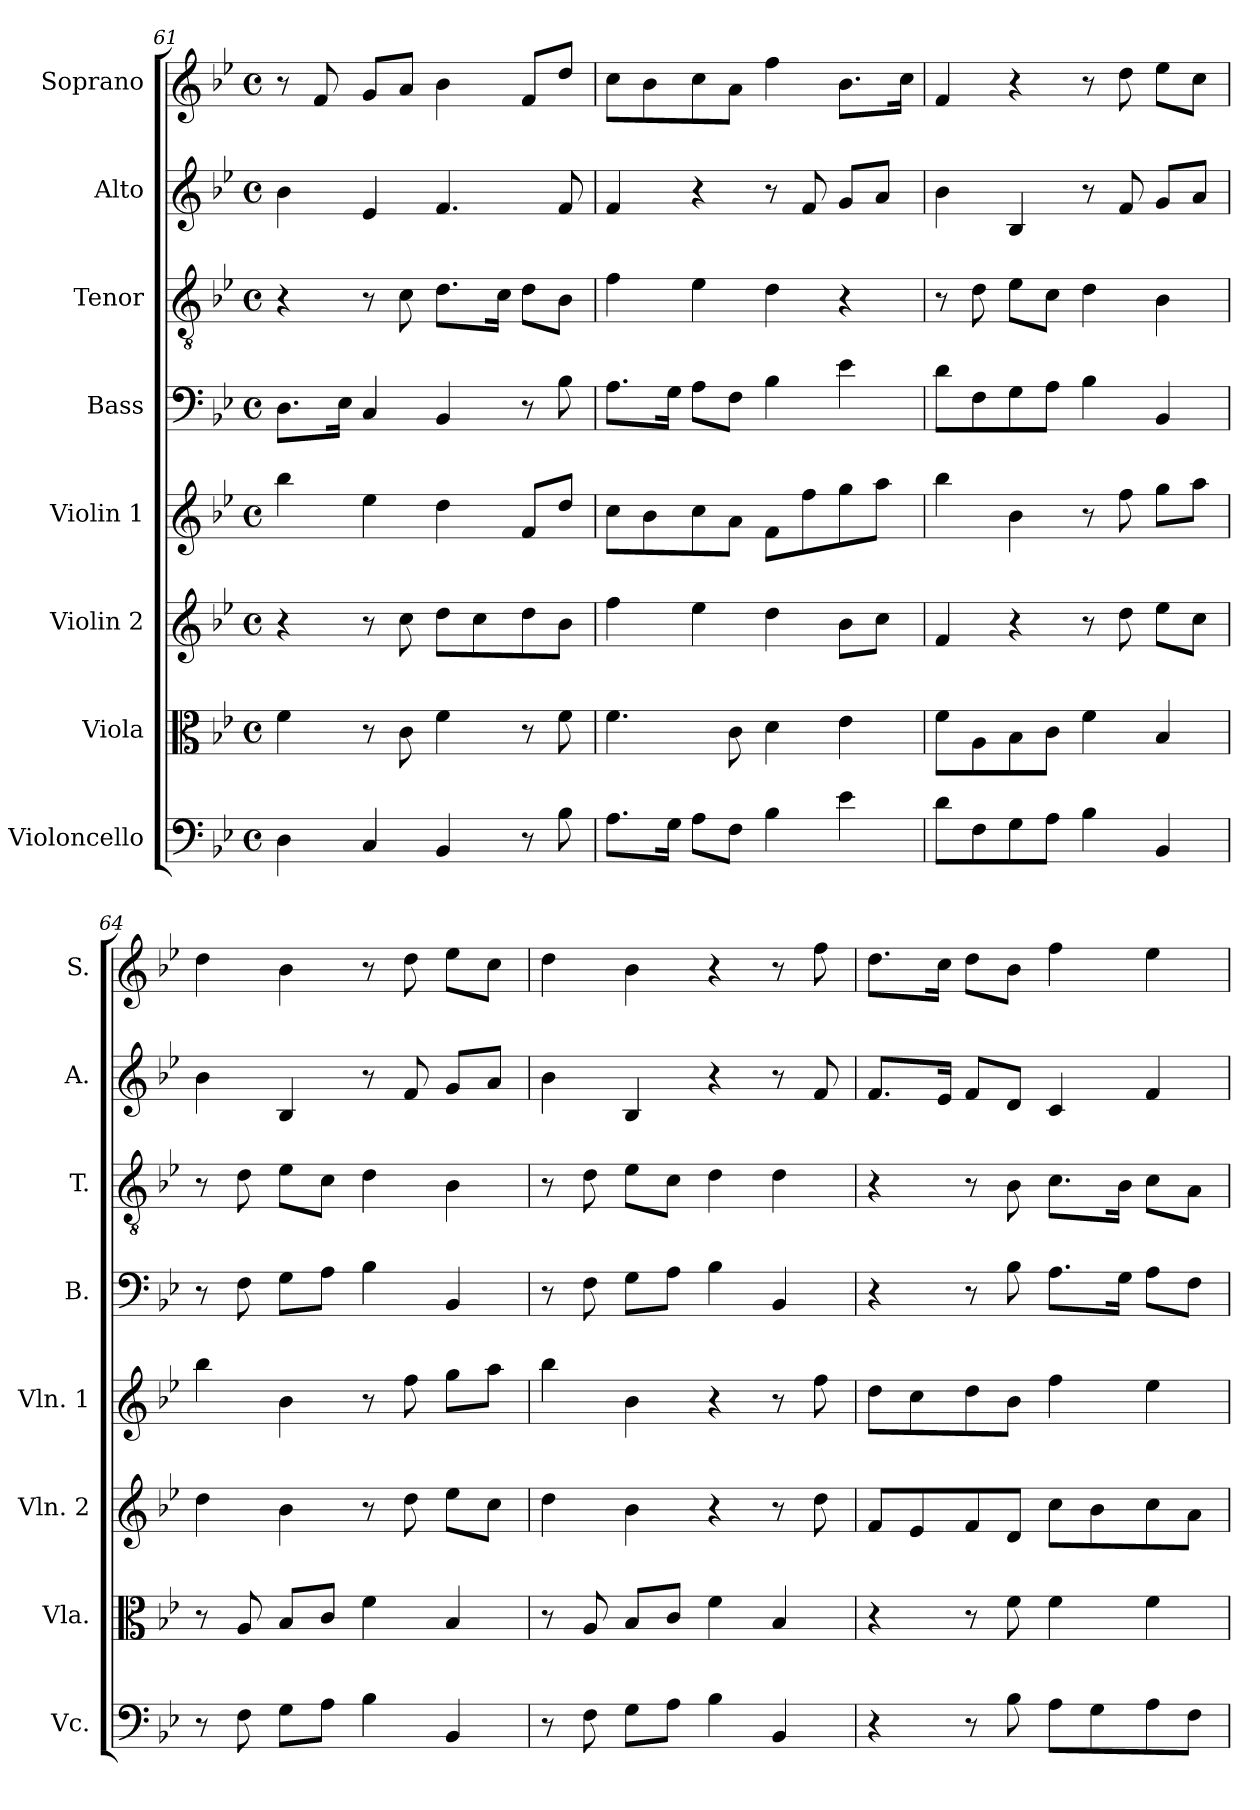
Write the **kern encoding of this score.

**kern	**kern	**kern	**kern	**kern	**kern	**kern	**kern
*part8	*part7	*part6	*part5	*part4	*part3	*part2	*part1
*staff8	*staff7	*staff6	*staff5	*staff4	*staff3	*staff2	*staff1
*I"Violoncello	*I"Viola	*I"Violin 2	*I"Violin 1	*I"Bass	*I"Tenor	*I"Alto	*I"Soprano
*I'Vc.	*I'Vla.	*I'Vln. 2	*I'Vln. 1	*I'B.	*I'T.	*I'A.	*I'S.
!!LO:PB:g=z
*clefF4	*clefC3	*clefG2	*clefG2	*clefF4	*clefGv2	*clefG2	*clefG2
*	*	*	*	*	*ITrd7c12	*	*
*k[b-e-]	*k[b-e-]	*k[b-e-]	*k[b-e-]	*k[b-e-]	*k[b-e-]	*k[b-e-]	*k[b-e-]
*B-:	*B-:	*B-:	*B-:	*B-:	*B-:	*B-:	*B-:
*M4/4	*M4/4	*M4/4	*M4/4	*M4/4	*M4/4	*M4/4	*M4/4
*met(c)	*met(c)	*met(c)	*met(c)	*met(c)	*met(c)	*met(c)	*met(c)
=61	=61	=61	=61	=61	=61	=61	=61
4Di\	4fi\	4r	4bb-i\	8.Di\L	4r	4b-i\	8r
.	.	.	.	.	.	.	8fi/
.	.	.	.	16E-i\Jk	.	.	.
4Ci/	8r	8r	4ee-i\	4Ci/	8r	4e-i/	8gi/L
.	8ci\	8cci\	.	.	8Ci\	.	8ai/J
4BB-i/	4fi\	8ddi\L	4ddi\	4BB-i/	8.Di\L	4.fi/	4b-i\
.	.	8cci\	.	.	.	.	.
.	.	.	.	.	16Ci\Jk	.	.
8r	8r	8ddi\	8fi/L	8r	8Di\L	.	8fi/L
8B-i\	8fi\	8b-i\J	8ddi/J	8B-i\	8BB-i\J	8fi/	8ddi/J
=62	=62	=62	=62	=62	=62	=62	=62
8.Ai\L	4.fi\	4ffi\	8cci\L	8.Ai\L	4Fi\	4fi/	8cci\L
.	.	.	8b-i\	.	.	.	8b-i\
16Gi\Jk	.	.	.	16Gi\Jk	.	.	.
8Ai\L	.	4ee-i\	8cci\	8Ai\L	4E-i\	4r	8cci\
8Fi\J	8ci\	.	8ai\J	8Fi\J	.	.	8ai\J
4B-i\	4di\	4ddi\	8fi\L	4B-i\	4Di\	8r	4ffi\
.	.	.	8ffi\	.	.	8fi/	.
4e-i\	4e-i\	8b-i\L	8ggi\	4e-i\	4r	8gi/L	8.b-i\L
.	.	8cci\J	8aai\J	.	.	8ai/J	.
.	.	.	.	.	.	.	16cci\Jk
=63	=63	=63	=63	=63	=63	=63	=63
8di\L	8fi\L	4fi/	4bb-i\	8di\L	8r	4b-i\	4fi/
8Fi\	8Ai\	.	.	8Fi\	8Di\	.	.
8Gi\	8B-i\	4r	4b-i\	8Gi\	8E-i\L	4B-i/	4r
8Ai\J	8ci\J	.	.	8Ai\J	8Ci\J	.	.
4B-i\	4fi\	8r	8r	4B-i\	4Di\	8r	8r
.	.	8ddi\	8ffi\	.	.	8fi/	8ddi\
4BB-i/	4B-i/	8ee-i\L	8ggi\L	4BB-i/	4BB-i\	8gi/L	8ee-i\L
.	.	8cci\J	8aai\J	.	.	8ai/J	8cci\J
=64	=64	=64	=64	=64	=64	=64	=64
8r	8r	4ddi\	4bb-i\	8r	8r	4b-i\	4ddi\
8Fi\	8Ai/	.	.	8Fi\	8Di\	.	.
8Gi\L	8B-i/L	4b-i\	4b-i\	8Gi\L	8E-i\L	4B-i/	4b-i\
8Ai\J	8ci/J	.	.	8Ai\J	8Ci\J	.	.
4B-i\	4fi\	8r	8r	4B-i\	4Di\	8r	8r
.	.	8ddi\	8ffi\	.	.	8fi/	8ddi\
4BB-i/	4B-i/	8ee-i\L	8ggi\L	4BB-i/	4BB-i\	8gi/L	8ee-i\L
.	.	8cci\J	8aai\J	.	.	8ai/J	8cci\J
=65	=65	=65	=65	=65	=65	=65	=65
8r	8r	4ddi\	4bb-i\	8r	8r	4b-i\	4ddi\
8Fi\	8Ai/	.	.	8Fi\	8Di\	.	.
8Gi\L	8B-i/L	4b-i\	4b-i\	8Gi\L	8E-i\L	4B-i/	4b-i\
8Ai\J	8ci/J	.	.	8Ai\J	8Ci\J	.	.
4B-i\	4fi\	4r	4r	4B-i\	4Di\	4r	4r
4BB-i/	4B-i/	8r	8r	4BB-i/	4Di\	8r	8r
.	.	8ddi\	8ffi\	.	.	8fi/	8ffi\
!!LO:PB:g=z
=66	=66	=66	=66	=66	=66	=66	=66
4r	4r	8fi/L	8ddi\L	4r	4r	8.fi/L	8.ddi\L
.	.	8e-i/	8cci\	.	.	.	.
.	.	.	.	.	.	16e-i/Jk	16cci\Jk
8r	8r	8fi/	8ddi\	8r	8r	8fi/L	8ddi\L
8B-i\	8fi\	8di/J	8b-i\J	8B-i\	8BB-i\	8di/J	8b-i\J
8Ai\L	4fi\	8cci\L	4ffi\	8.Ai\L	8.Ci\L	4ci/	4ffi\
8Gi\	.	8b-i\	.	.	.	.	.
.	.	.	.	16Gi\Jk	16BB-i\Jk	.	.
8Ai\	4fi\	8cci\	4ee-i\	8Ai\L	8Ci\L	4fi/	4ee-i\
8Fi\J	.	8ai\J	.	8Fi\J	8AAi\J	.	.
=	=	=	=	=	=	=	=
*-	*-	*-	*-	*-	*-	*-	*-
